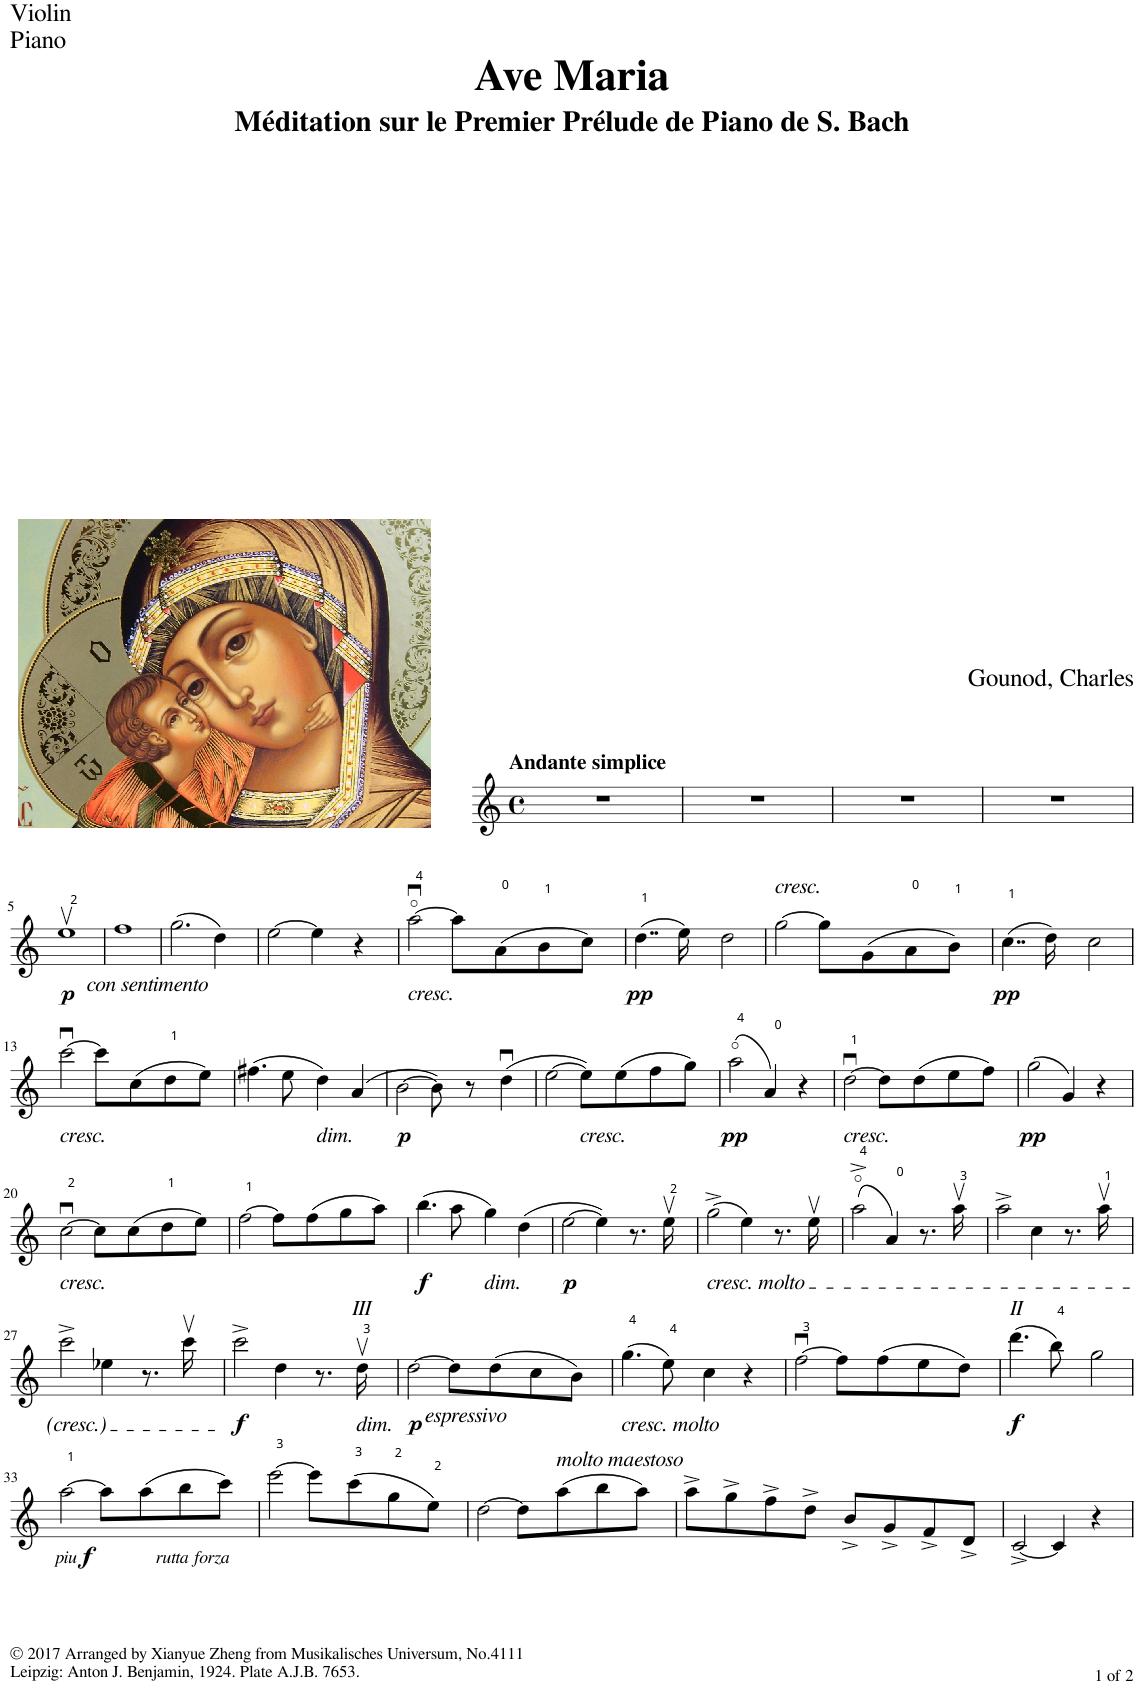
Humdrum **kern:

**kern	**dynam
*part1	*part1
*staff1	*staff1
*I"Violin	*
*I'Vln	*
*clefG2	*
*k[]	*
*M4/4	*
*met(c)	*
=1	=1
!LO:TX:a:B:t=Andante simplice	!
1r	.
=2	=2
1r	.
=3	=3
1r	.
=4	=4
1r	.
!!LO:LB:g=z
=5	=5
!LO:TX:b:i:t=con sentimento	!
!	!LO:DY:b
1eev	p
=6	=6
1ff	.
=7	=7
(2.gg\	.
4dd\)	.
=8	=8
[2ee\	.
4ee\]	.
4r	.
=9	=9
!LO:TX:b:i:t=cresc.	!
[2aau\	.
8aa\L]	.
(8a\	.
8b\	.
8cc\J)	.
=10	=10
!	!LO:DY:b
(4..dd\	pp
16ee\)	.
2dd\	.
=11	=11
!LO:TX:a:i:t=cresc.	!
[2gg\	.
8gg\L]	.
(8g\	.
8a\	.
8b\J)	.
=12	=12
!	!LO:DY:b
(4..cc\	pp
16dd\)	.
2cc\	.
!!LO:LB:g=z
=13	=13
!LO:TX:b:i:t=cresc.	!
[2cccu\	.
8ccc\L]	.
(8cc\	.
8dd\	.
8ee\J)	.
=14	=14
(4.ff#X\	.
8ee\	.
!LO:TX:b:i:t=dim.	!
4dd\)	.
(4a/	.
=15	=15
!	!LO:DY:b
[2b\	p
8b\])	.
8r	.
(4ddu\	.
=16	=16
[2ee\	.
!LO:TX:b:i:t=cresc.	!
8ee\L])	.
(8ee\	.
8ff\	.
8gg\J)	.
=17	=17
!	!LO:DY:b
(2aa\	pp
4a/)	.
4r	.
=18	=18
!LO:TX:b:i:t=cresc.	!
[2ddu\	.
8dd\L]	.
(8dd\	.
8ee\	.
8ff\J)	.
=19	=19
!	!LO:DY:b
(2gg\	pp
4g/)	.
4r	.
!!LO:LB:g=z
=20	=20
!LO:TX:b:i:t=cresc.	!
[2ccu\	.
8cc\L]	.
(8cc\	.
8dd\	.
8ee\J)	.
=21	=21
[2ff\	.
8ff\L]	.
(8ff\	.
8gg\	.
8aa\J)	.
=22	=22
!	!LO:DY:b
(4.bb\	f
8aa\	.
!LO:TX:b:i:t=dim.	!
4gg\)	.
(4dd\	.
=23	=23
!	!LO:DY:b
[2ee\	p
4ee\])	.
8.r	.
16eev\	.
=24	=24
!LO:TX:b:i:t=cresc. molto	!
(2gg^\	.
4ee\)	.
8.r	.
16eev\	.
=25	=25
(2aa^\	.
4a/)	.
8.r	.
16aav\	.
=26	=26
2aa^\	.
4cc\	.
8.r	.
16aav\	.
!!LO:LB:g=z
=27	=27
2ccc^\	.
4ee-X\	.
8.r	.
16cccv\	.
=28	=28
!	!LO:DY:b
2ccc^\	f
4dd\	.
8.r	.
!LO:TX:a:i:t=III	!
!LO:TX:b:i:t=dim.	!
16ddv\	.
=29	=29
!LO:TX:b:i:t=espressivo	!
!	!LO:DY:b
[2dd\	p
8dd\L]	.
(8dd\	.
8cc\	.
8b\J)	.
=30	=30
!LO:TX:b:i:t=cresc. molto	!
(4.gg\	.
8ee\)	.
4cc\	.
4r	.
=31	=31
[2ffu\	.
8ff\L]	.
(8ff\	.
8ee\	.
8dd\J)	.
=32	=32
!LO:TX:a:i:t=II	!
!	!LO:DY:b
(4.ddd\	f
8bb\)	.
2gg\	.
!!LO:LB:g=z
=33	=33
!	!LO:DY:b
!	!LO:DY:n=1:b
[2aa\	other-dynamics f
8aa\L]	.
!	!LO:DY:n=2:b
(8aa\	other-dynamics
8bb\	.
8ccc\J)	.
=34	=34
[2eee\	.
8eee\L]	.
(8cccv\	.
8gg\	.
8ee\J)	.
=35	=35
[2dd\	.
8dd\L]	.
!LO:TX:a:i:t=molto maestoso	!
(8aa\	.
8bb\	.
8aa\J)	.
=36	=36
8aa^\L	.
8gg^\	.
8ff^\	.
8dd^\J	.
8b^/L	.
8g^/	.
8f^/	.
8d^/J	.
=37	=37
[2c^/	.
4c/]	.
4r	.
=	=
*-	*-
